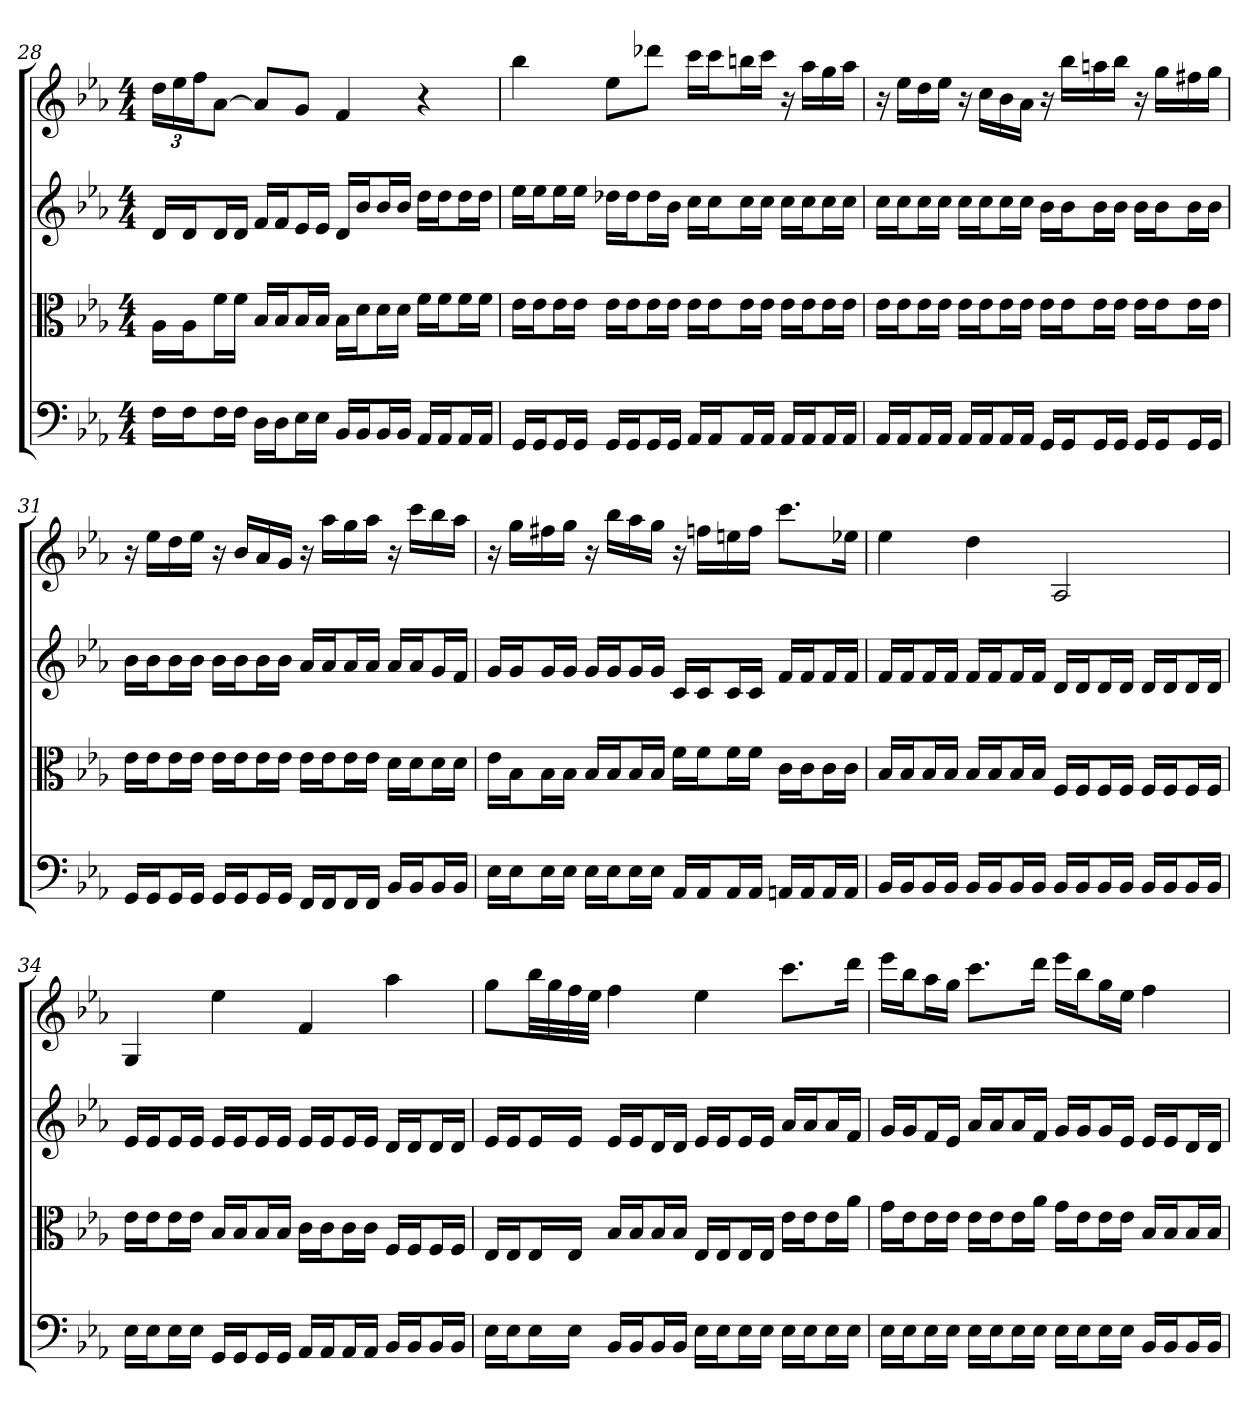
**kern	**kern	**kern	**kern
*part4	*part3	*part2	*part1
*staff4	*staff3	*staff2	*staff1
*clefF4	*clefC3	*clefG2	*clefG2
*k[b-e-a-]	*k[b-e-a-]	*k[b-e-a-]	*k[b-e-a-]
*E-:	*E-:	*E-:	*E-:
*M4/4	*M4/4	*M4/4	*M4/4
=28	=28	=28	=28
16F\LL	16A-\LL	16d/LL	24dd\LL
.	.	.	24ee-\
16F\J	16A-\J	16d/J	.
.	.	.	24ff\J
16F\L	16f\L	16d/L	[8a-\J
16F\JJ	16f\JJ	16d/JJ	.
16D\LL	16B-/LL	16f/LL	8a-/L]
16D\J	16B-/J	16f/J	.
16E-\L	16B-/L	16e-/L	8g/J
16E-\JJ	16B-/JJ	16e-/JJ	.
16BB-/LL	16B-\LL	16d/LL	4f
16BB-/J	16d\J	16b-/J	.
16BB-/L	16d\L	16b-/L	.
16BB-/JJ	16d\JJ	16b-/JJ	.
16AA-/LL	16f\LL	16dd\LL	4r
16AA-/J	16f\J	16dd\J	.
16AA-/L	16f\L	16dd\L	.
16AA-/JJ	16f\JJ	16dd\JJ	.
=29	=29	=29	=29
16GG/LL	16e-\LL	16ee-\LL	4bb-
16GG/J	16e-\J	16ee-\J	.
16GG/L	16e-\L	16ee-\L	.
16GG/JJ	16e-\JJ	16ee-\JJ	.
16GG/LL	16e-\LL	16dd-X\LL	8ee-\L
16GG/J	16e-\J	16dd-\J	.
16GG/L	16e-\L	16dd-\L	8ddd-X\J
16GG/JJ	16e-\JJ	16b-\JJ	.
16AA-/LL	16e-\LL	16cc\LL	16ccc\LL
16AA-/J	16e-\J	16cc\J	16ccc\J
16AA-/L	16e-\L	16cc\L	16bbn\L
16AA-/JJ	16e-\JJ	16cc\JJ	16ccc\JJ
16AA-/LL	16e-\LL	16cc\LL	16r
16AA-/J	16e-\J	16cc\J	16aa-\LL
16AA-/L	16e-\L	16cc\L	16gg\
16AA-/JJ	16e-\JJ	16cc\JJ	16aa-\JJ
=30	=30	=30	=30
16AA-/LL	16e-\LL	16cc\LL	16r
16AA-/J	16e-\J	16cc\J	16ee-\LL
16AA-/L	16e-\L	16cc\L	16dd\
16AA-/JJ	16e-\JJ	16cc\JJ	16ee-\JJ
16AA-/LL	16e-\LL	16cc\LL	16r
16AA-/J	16e-\J	16cc\J	16cc\LL
16AA-/L	16e-\L	16cc\L	16b-\
16AA-/JJ	16e-\JJ	16cc\JJ	16a-\JJ
16GG/LL	16e-\LL	16b-\LL	16r
16GG/J	16e-\J	16b-\J	16bb-\LL
16GG/L	16e-\L	16b-\L	16aan\
16GG/JJ	16e-\JJ	16b-\JJ	16bb-\JJ
16GG/LL	16e-\LL	16b-\LL	16r
16GG/J	16e-\J	16b-\J	16gg\LL
16GG/L	16e-\L	16b-\L	16ff#X\
16GG/JJ	16e-\JJ	16b-\JJ	16gg\JJ
=31	=31	=31	=31
16GG/LL	16e-\LL	16b-\LL	16r
16GG/J	16e-\J	16b-\J	16ee-\LL
16GG/L	16e-\L	16b-\L	16dd\
16GG/JJ	16e-\JJ	16b-\JJ	16ee-\JJ
16GG/LL	16e-\LL	16b-\LL	16r
16GG/J	16e-\J	16b-\J	16b-/LL
16GG/L	16e-\L	16b-\L	16a-/
16GG/JJ	16e-\JJ	16b-\JJ	16g/JJ
16FF/LL	16e-\LL	16a-/LL	16r
16FF/J	16e-\J	16a-/J	16aa-\LL
16FF/L	16e-\L	16a-/L	16gg\
16FF/JJ	16e-\JJ	16a-/JJ	16aa-\JJ
16BB-/LL	16d\LL	16a-/LL	16r
16BB-/J	16d\J	16a-/J	16ccc\LL
16BB-/L	16d\L	16g/L	16bb-\
16BB-/JJ	16d\JJ	16f/JJ	16aa-\JJ
=32	=32	=32	=32
16E-\LL	16e-\LL	16g/LL	16r
16E-\J	16B-\J	16g/J	16gg\LL
16E-\L	16B-\L	16g/L	16ff#X\
16E-\JJ	16B-\JJ	16g/JJ	16gg\JJ
16E-\LL	16B-/LL	16g/LL	16r
16E-\J	16B-/J	16g/J	16bb-\LL
16E-\L	16B-/L	16g/L	16aa-\
16E-\JJ	16B-/JJ	16g/JJ	16gg\JJ
16AA-/LL	16f\LL	16c/LL	16r
16AA-/J	16f\J	16c/J	16ffn\LL
16AA-/L	16f\L	16c/L	16een\
16AA-/JJ	16f\JJ	16c/JJ	16ff\JJ
16AAn/LL	16c\LL	16f/LL	8.ccc\L
16AA/J	16c\J	16f/J	.
16AA/L	16c\L	16f/L	.
16AA/JJ	16c\JJ	16f/JJ	16ee-X\Jk
=33	=33	=33	=33
16BB-/LL	16B-/LL	16f/LL	4ee-
16BB-/J	16B-/J	16f/J	.
16BB-/L	16B-/L	16f/L	.
16BB-/JJ	16B-/JJ	16f/JJ	.
16BB-/LL	16B-/LL	16f/LL	4dd
16BB-/J	16B-/J	16f/J	.
16BB-/L	16B-/L	16f/L	.
16BB-/JJ	16B-/JJ	16f/JJ	.
16BB-/LL	16F/LL	16d/LL	2A-
16BB-/J	16F/J	16d/J	.
16BB-/L	16F/L	16d/L	.
16BB-/JJ	16F/JJ	16d/JJ	.
16BB-/LL	16F/LL	16d/LL	.
16BB-/J	16F/J	16d/J	.
16BB-/L	16F/L	16d/L	.
16BB-/JJ	16F/JJ	16d/JJ	.
=34	=34	=34	=34
16E-\LL	16e-\LL	16e-/LL	4G
16E-\J	16e-\J	16e-/J	.
16E-\L	16e-\L	16e-/L	.
16E-\JJ	16e-\JJ	16e-/JJ	.
16GG/LL	16B-/LL	16e-/LL	4ee-
16GG/J	16B-/J	16e-/J	.
16GG/L	16B-/L	16e-/L	.
16GG/JJ	16B-/JJ	16e-/JJ	.
16AA-/LL	16c\LL	16e-/LL	4f
16AA-/J	16c\J	16e-/J	.
16AA-/L	16c\L	16e-/L	.
16AA-/JJ	16c\JJ	16e-/JJ	.
16BB-/LL	16F/LL	16d/LL	4aa-
16BB-/J	16F/J	16d/J	.
16BB-/L	16F/L	16d/L	.
16BB-/JJ	16F/JJ	16d/JJ	.
=35	=35	=35	=35
16E-\LL	16E-/LL	16e-/LL	8gg\L
16E-\J	16E-/J	16e-/J	.
16E-\L	16E-/L	16e-/L	32bb-\LL
.	.	.	32gg\
16E-\JJ	16E-/JJ	16e-/JJ	32ff\
.	.	.	32ee-\JJJ
16BB-/LL	16B-/LL	16e-/LL	4ff
16BB-/J	16B-/J	16e-/J	.
16BB-/L	16B-/L	16d/L	.
16BB-/JJ	16B-/JJ	16d/JJ	.
16E-\LL	16E-/LL	16e-/LL	4ee-
16E-\J	16E-/J	16e-/J	.
16E-\L	16E-/L	16e-/L	.
16E-\JJ	16E-/JJ	16e-/JJ	.
16E-\LL	16e-\LL	16a-/LL	8.ccc\L
16E-\J	16e-\J	16a-/J	.
16E-\L	16e-\L	16a-/L	.
16E-\JJ	16a-\JJ	16f/JJ	16ddd\Jk
=36	=36	=36	=36
16E-\LL	16g\LL	16g/LL	16eee-\LL
16E-\J	16e-\J	16g/J	16bb-\J
16E-\L	16e-\L	16f/L	16aa-\L
16E-\JJ	16e-\JJ	16e-/JJ	16gg\JJ
16E-\LL	16e-\LL	16a-/LL	8.ccc\L
16E-\J	16e-\J	16a-/J	.
16E-\L	16e-\L	16a-/L	.
16E-\JJ	16a-\JJ	16f/JJ	16ddd\Jk
16E-\LL	16g\LL	16g/LL	16eee-\LL
16E-\J	16e-\J	16g/J	16bb-\J
16E-\L	16e-\L	16g/L	16gg\L
16E-\JJ	16e-\JJ	16e-/JJ	16ee-\JJ
16BB-/LL	16B-/LL	16e-/LL	4ff
16BB-/J	16B-/J	16e-/J	.
16BB-/L	16B-/L	16d/L	.
16BB-/JJ	16B-/JJ	16d/JJ	.
=	=	=	=
*-	*-	*-	*-
